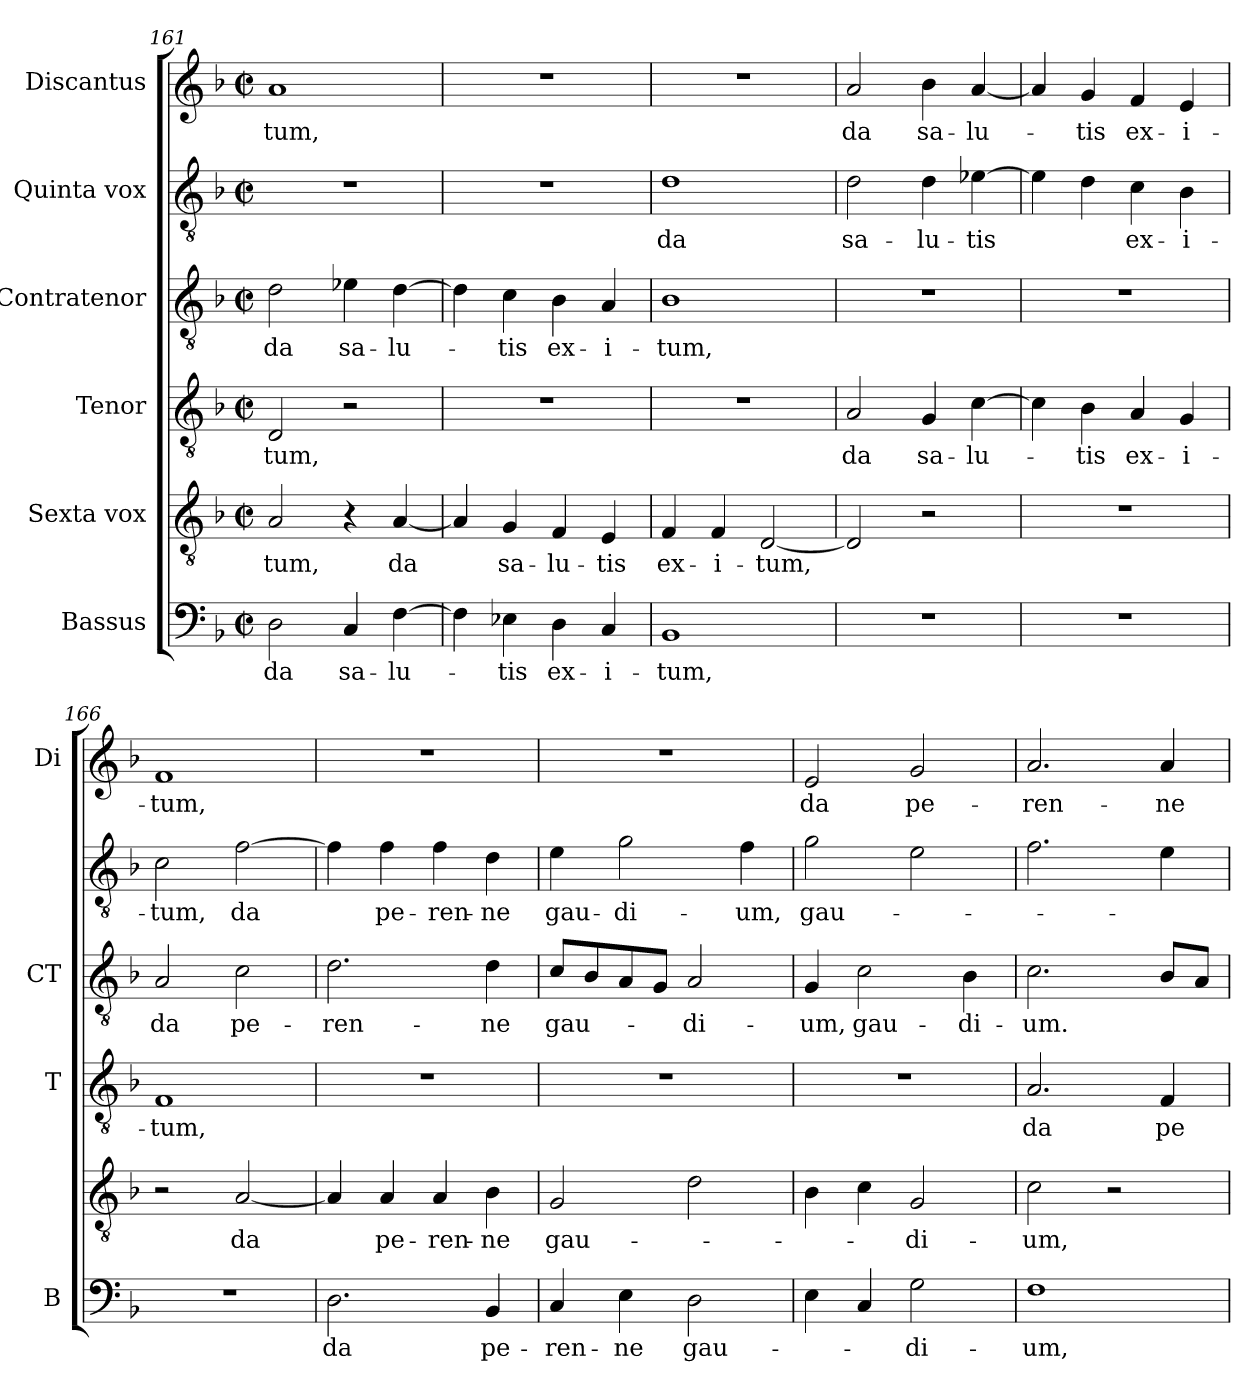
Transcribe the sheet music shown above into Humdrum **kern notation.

**kern	**text	**kern	**text	**kern	**text	**kern	**text	**kern	**text	**kern	**text
*part6	*part6	*part5	*part5	*part4	*part4	*part3	*part3	*part2	*part2	*part1	*part1
*staff6	*staff6	*staff5	*staff5	*staff4	*staff4	*staff3	*staff3	*staff2	*staff2	*staff1	*staff1
*I"Bassus	*	*I"Sexta vox	*	*I"Tenor	*	*I"Contratenor	*	*I"Quinta vox	*	*I"Discantus	*
*I'B	*	*	*	*I'T	*	*I'CT	*	*	*	*I'Di	*
*clefF4	*	*clefGv2	*	*clefGv2	*	*clefGv2	*	*clefGv2	*	*clefG2	*
*k[b-]	*	*k[b-]	*	*k[b-]	*	*k[b-]	*	*k[b-]	*	*k[b-]	*
*F:	*	*F:	*	*F:	*	*F:	*	*F:	*	*F:	*
*M2/2	*	*M2/2	*	*M2/2	*	*M2/2	*	*M2/2	*	*M2/2	*
*met(c|)	*	*met(c|)	*	*met(c|)	*	*met(c|)	*	*met(c|)	*	*met(c|)	*
=161	=161	=161	=161	=161	=161	=161	=161	=161	=161	=161	=161
!	!LO:LY:b	!	!LO:LY:b	!	!LO:LY:b	!	!LO:LY:b	!	!	!	!LO:LY:b
2D\	da	2A/	-tum,	2D/	-tum,	2d\	da	1r	.	1a	-tum,
!	!LO:LY:b	!	!	!	!	!	!LO:LY:b	!	!	!	!
4C/	sa-	4r	.	2r	.	4e-X\	sa-	.	.	.	.
!	!LO:LY:b	!	!LO:LY:b	!	!	!	!LO:LY:b	!	!	!	!
[4F\	-lu-	[4A/	da	.	.	[4d\	-lu-	.	.	.	.
!!LO:LB:g=z
=162	=162	=162	=162	=162	=162	=162	=162	=162	=162	=162	=162
4F\]	.	4A/]	.	1r	.	4d\]	.	1r	.	1r	.
!	!LO:LY:b	!	!LO:LY:b	!	!	!	!LO:LY:b	!	!	!	!
4E-X\	-tis	4G/	sa-	.	.	4c\	-tis	.	.	.	.
!	!LO:LY:b	!	!LO:LY:b	!	!	!	!LO:LY:b	!	!	!	!
4D\	ex-	4F/	-lu-	.	.	4B-\	ex-	.	.	.	.
!	!LO:LY:b	!	!LO:LY:b	!	!	!	!LO:LY:b	!	!	!	!
4C/	-i-	4E/	-tis	.	.	4A/	-i-	.	.	.	.
=163	=163	=163	=163	=163	=163	=163	=163	=163	=163	=163	=163
!	!LO:LY:b	!	!LO:LY:b	!	!	!	!LO:LY:b	!	!LO:LY:b	!	!
1BB-	-tum,	4F/	ex-	1r	.	1B-	-tum,	1d	da	1r	.
!	!	!	!LO:LY:b	!	!	!	!	!	!	!	!
.	.	4F/	-i-	.	.	.	.	.	.	.	.
!	!	!	!LO:LY:b	!	!	!	!	!	!	!	!
.	.	[2D/	-tum,	.	.	.	.	.	.	.	.
=164	=164	=164	=164	=164	=164	=164	=164	=164	=164	=164	=164
!	!	!	!	!	!LO:LY:b	!	!	!	!LO:LY:b	!	!LO:LY:b
1r	.	2D/]	.	2A/	da	1r	.	2d\	sa-	2a/	da
!	!	!	!	!	!LO:LY:b	!	!	!	!LO:LY:b	!	!LO:LY:b
.	.	2r	.	4G/	sa-	.	.	4d\	-lu-	4b-\	sa-
!	!	!	!	!	!LO:LY:b	!	!	!	!LO:LY:b	!	!LO:LY:b
.	.	.	.	[4c\	-lu-	.	.	[4e-X\	-tis	[4a/	-lu-
=165	=165	=165	=165	=165	=165	=165	=165	=165	=165	=165	=165
1r	.	1r	.	4c\]	.	1r	.	4e-\]	.	4a/]	.
!	!	!	!	!	!LO:LY:b	!	!	!	!	!	!LO:LY:b
.	.	.	.	4B-\	-tis	.	.	4d\	.	4g/	-tis
!	!	!	!	!	!LO:LY:b	!	!	!	!LO:LY:b	!	!LO:LY:b
.	.	.	.	4A/	ex-	.	.	4c\	ex-	4f/	ex-
!	!	!	!	!	!LO:LY:b	!	!	!	!LO:LY:b	!	!LO:LY:b
.	.	.	.	4G/	-i-	.	.	4B-\	-i-	4e/	-i-
=166	=166	=166	=166	=166	=166	=166	=166	=166	=166	=166	=166
!	!	!	!	!	!LO:LY:b	!	!LO:LY:b	!	!LO:LY:b	!	!LO:LY:b
1r	.	2r	.	1F	-tum,	2A/	da	2c\	-tum,	1f	-tum,
!	!	!	!LO:LY:b	!	!	!	!LO:LY:b	!	!LO:LY:b	!	!
.	.	[2A/	da	.	.	2c\	pe-	[2f\	da	.	.
=167	=167	=167	=167	=167	=167	=167	=167	=167	=167	=167	=167
!	!LO:LY:b	!	!	!	!	!	!LO:LY:b	!	!	!	!
2.D\	da	4A/]	.	1r	.	2.d\	-ren-	4f\]	.	1r	.
!	!	!	!LO:LY:b	!	!	!	!	!	!LO:LY:b	!	!
.	.	4A/	pe-	.	.	.	.	4f\	pe-	.	.
!	!	!	!LO:LY:b	!	!	!	!	!	!LO:LY:b	!	!
.	.	4A/	-ren-	.	.	.	.	4f\	-ren-	.	.
!	!LO:LY:b	!	!LO:LY:b	!	!	!	!LO:LY:b	!	!LO:LY:b	!	!
4BB-/	pe-	4B-\	-ne	.	.	4d\	-ne	4d\	-ne	.	.
!!LO:PB:g=z
=168	=168	=168	=168	=168	=168	=168	=168	=168	=168	=168	=168
!	!LO:LY:b	!	!LO:LY:b	!	!	!	!LO:LY:b	!	!LO:LY:b	!	!
4C/	-ren-	2G/	gau-	1r	.	8c/L	gau-	4e\	gau-	1r	.
.	.	.	.	.	.	8B-/	.	.	.	.	.
!	!LO:LY:b	!	!	!	!	!	!	!	!LO:LY:b	!	!
4E\	-ne	.	.	.	.	8A/	.	2g\	-di-	.	.
.	.	.	.	.	.	8G/J	.	.	.	.	.
!	!LO:LY:b	!	!	!	!	!	!LO:LY:b	!	!	!	!
2D\	gau-	2d\	.	.	.	2A/	-di-	.	.	.	.
!	!	!	!	!	!	!	!	!	!LO:LY:b	!	!
.	.	.	.	.	.	.	.	4f\	-um,	.	.
=169	=169	=169	=169	=169	=169	=169	=169	=169	=169	=169	=169
!	!	!	!	!	!	!	!LO:LY:b	!	!LO:LY:b	!	!LO:LY:b
4E\	.	4B-\	.	1r	.	4G/	-um,	2g\	gau-	2e/	da
!	!	!	!	!	!	!	!LO:LY:b	!	!	!	!
4C/	.	4c\	.	.	.	2c\	gau-	.	.	.	.
!	!LO:LY:b	!	!LO:LY:b	!	!	!	!	!	!	!	!LO:LY:b
2G\	-di-	2G/	-di-	.	.	.	.	2e\	.	2g/	pe-
!	!	!	!	!	!	!	!LO:LY:b	!	!	!	!
.	.	.	.	.	.	4B-\	-di-	.	.	.	.
=170	=170	=170	=170	=170	=170	=170	=170	=170	=170	=170	=170
!	!LO:LY:b	!	!LO:LY:b	!	!LO:LY:b	!	!LO:LY:b	!	!	!	!LO:LY:b
1F	-um,	2c\	-um,	2.A/	da	2.c\	-um.	2.f\	.	2.a/	-ren-
.	.	2r	.	.	.	.	.	.	.	.	.
!	!	!	!	!	!LO:LY:b	!	!	!	!	!	!LO:LY:b
.	.	.	.	4F/	pe-	8B-/L	.	4e\	.	4a/	-ne
.	.	.	.	.	.	8A/J	.	.	.	.	.
=	=	=	=	=	=	=	=	=	=	=	=
*-	*-	*-	*-	*-	*-	*-	*-	*-	*-	*-	*-
